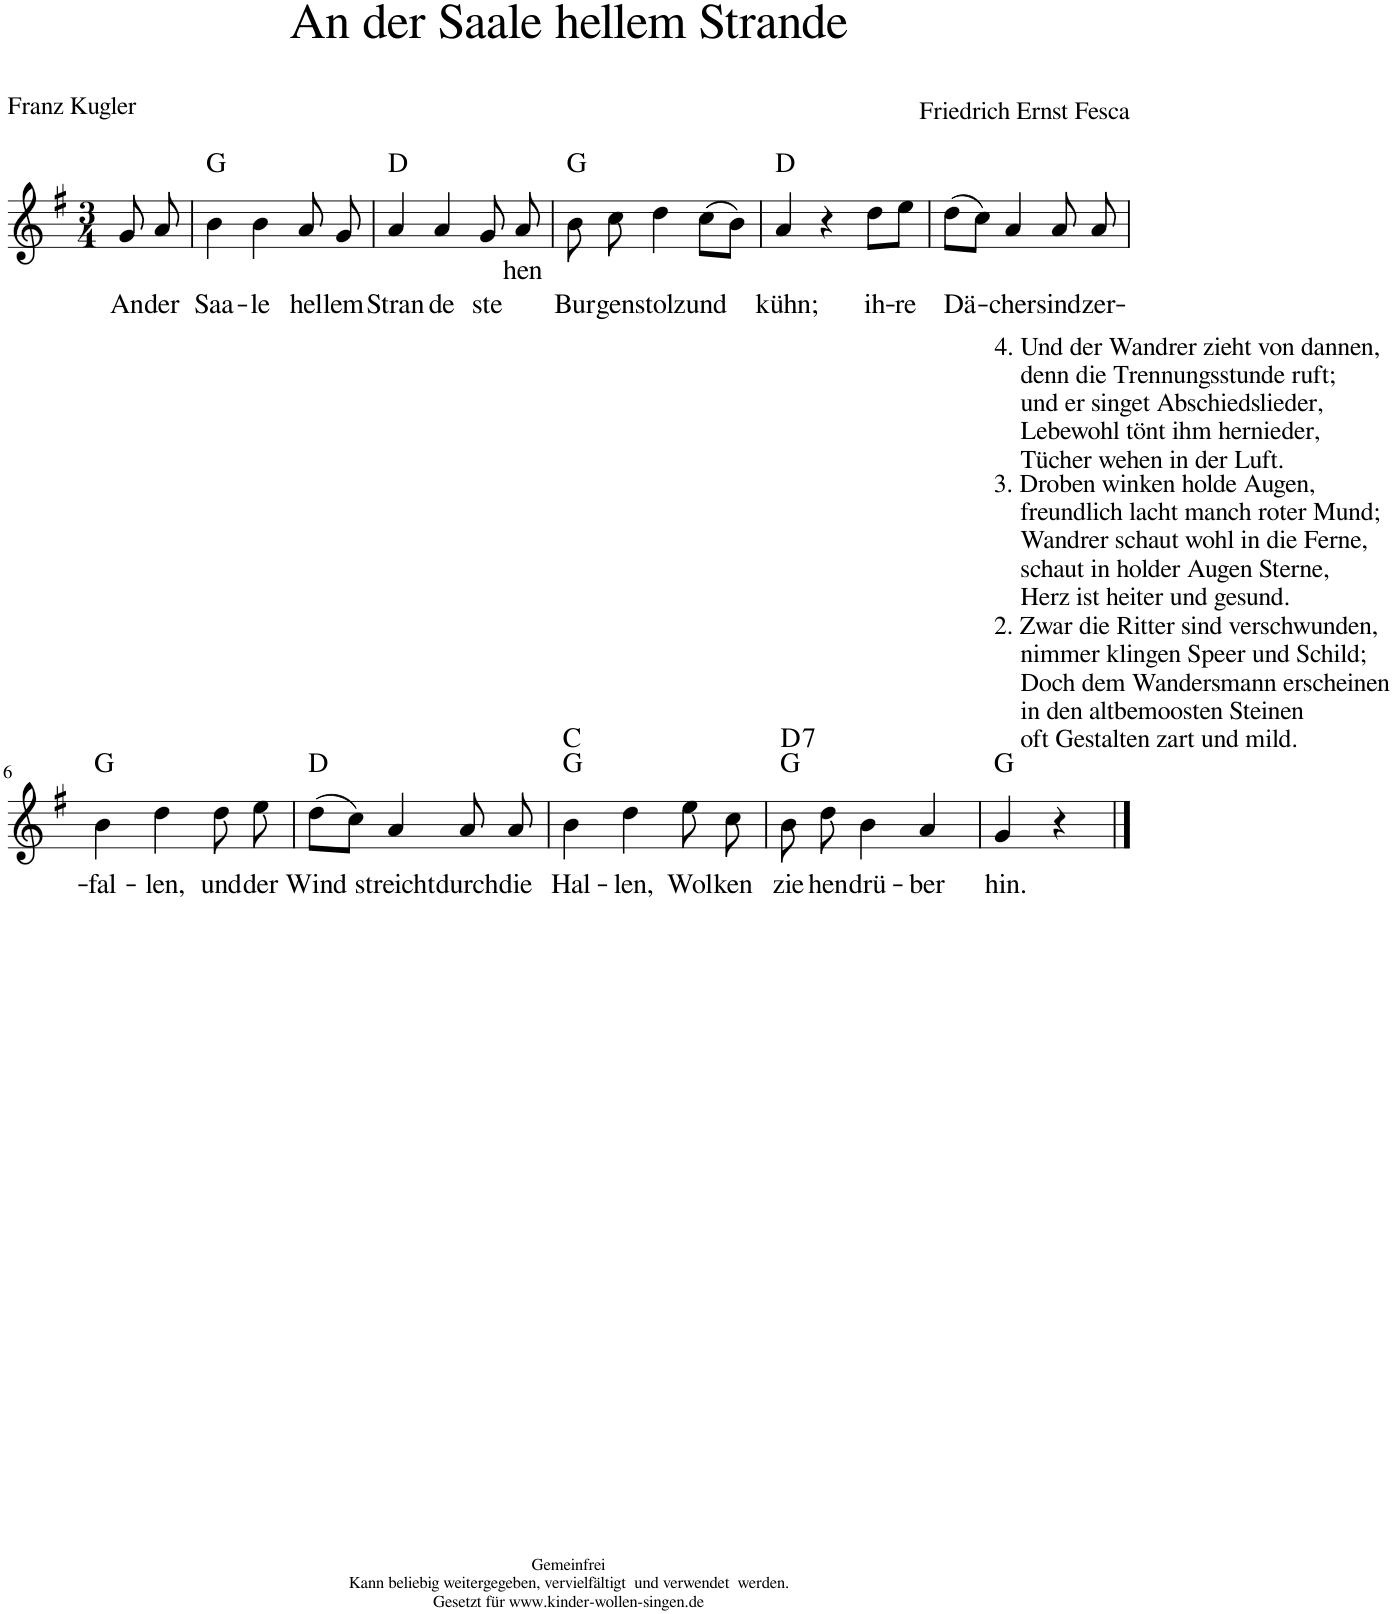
**kern	**text	**harte
*part1	*part1	*part1
*staff1	*staff1	*
*I"Piano	*	*
*I'Pno	*	*
*clefG2	*	*
*k[f#]	*	*
*M3/4	*	*
=	=	=
!	!LO:LY:b	!
8g/	An	.
!	!LO:LY:b	!
8a/	der	.
=1	=1	=1
!	!LO:LY:b	!
4b\	Saa-	G:maj
!	!LO:LY:b	!
4b\	-le	.
!	!LO:LY:b	!
8a/	hel-	.
!	!LO:LY:b	!
8g/	lem	.
=2	=2	=2
!	!LO:LY:b	!
4a/	Stran-	D:maj
!	!LO:LY:b	!
4a/	-de	.
!	!LO:LY:b	!
8g/	ste-	.
!	!LO:LY:b	!
8a/	-hen	.
=3	=3	=3
!	!LO:LY:b	!
8b\	Bur-	G:maj
!	!LO:LY:b	!
8cc\	-gen	.
!	!LO:LY:b	!
4dd\	stolz	.
!	!LO:LY:b	!
(8cc\L	und	.
8b\J)	.	.
=4	=4	=4
!	!LO:LY:b	!
4a/	kühn;	D:maj
4r	.	.
!	!LO:LY:b	!
8dd\L	ih-	.
!	!LO:LY:b	!
8ee\J	-re	.
=5	=5	=5
!	!LO:LY:b	!
(8dd\L	Dä-	.
8cc\J)	.	.
!	!LO:LY:b	!
4a/	cher	.
!	!LO:LY:b	!
8a/	sind	.
!	!LO:LY:b	!
8a/	zer-	.
!!LO:LB:g=z
=6	=6	=6
!	!LO:LY:b	!
4b\	-fal-	G:maj
!	!LO:LY:b	!
4dd\	-len,	.
!	!LO:LY:b	!
8dd\	und	.
!	!LO:LY:b	!
8ee\	der	.
=7	=7	=7
!	!LO:LY:b	!
(8dd\L	Wind	D:maj
8cc\J)	.	.
!	!LO:LY:b	!
4a/	streicht	.
!	!LO:LY:b	!
8a/	durch	.
!	!LO:LY:b	!
8a/	die	.
=8	=8	=8
!	!LO:LY:b	!
4b\	Hal-	G:maj C:maj
!	!LO:LY:b	!
4dd\	-len,	.
!	!LO:LY:b	!
8ee\	Wol-	.
!	!LO:LY:b	!
8cc\	-ken	.
=9	=9	=9
!	!LO:LY:b	!LO:H:n=2:kt=7
8b\	zie-	G:maj D:7
!	!LO:LY:b	!
8dd\	-hen	.
!	!LO:LY:b	!
4b\	drü-	.
!	!LO:LY:b	!
4a/	-ber	.
=10	=10	=10
!LO:TX:a:t=2. Zwar die Ritter sind verschwunden,	!	!
!LO:TX:a:t=nimmer klingen Speer und Schild;	!	!
!LO:TX:a:t=Doch dem Wandersmann erscheinen	!	!
!LO:TX:a:t=in den altbemoosten Steinen	!	!
!LO:TX:a:t=oft Gestalten zart und mild.	!	!
!LO:TX:a:t=3. Droben winken holde Augen,	!	!
!LO:TX:a:t=freundlich lacht manch roter Mund;	!	!
!LO:TX:a:t=Wandrer schaut wohl in die Ferne,	!	!
!LO:TX:a:t=schaut in holder Augen Sterne,	!	!
!LO:TX:a:t=Herz ist heiter und gesund.	!	!
!LO:TX:a:t=4. Und der Wandrer zieht von dannen,	!	!
!LO:TX:a:t=denn die Trennungsstunde ruft;	!	!
!LO:TX:a:t=und er singet Abschiedslieder,	!	!
!LO:TX:a:t=Lebewohl tönt ihm hernieder,	!	!
!LO:TX:a:t=Tücher wehen in der Luft.	!	!
!	!LO:LY:b	!
4g/	hin.	G:maj
4r	.	.
==	==	==
*-	*-	*-
